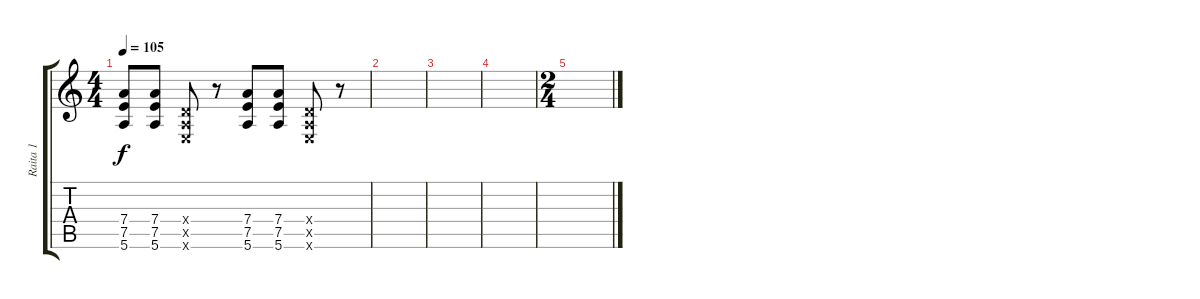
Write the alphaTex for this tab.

\track ("Raita 1" "Raita 1") {instrument overdrivenguitar}
\staff {score tabs}
\tuning (E4 B3 G3 D3 A2 E2) {hide}
\ts (4 4)
\tempo 105
\clef g2
\ks c
(7.4 7.5 5.6).8{dy f} (7.4 7.5 5.6).8 (0.4{x} 0.5{x} 0.6{x}).8 r.8 (7.4 7.5 5.6).8 (7.4 7.5 5.6).8 (0.4{x} 0.5{x} 0.6{x}).8 r.8 |
|
|
|
\ts (2 4)
